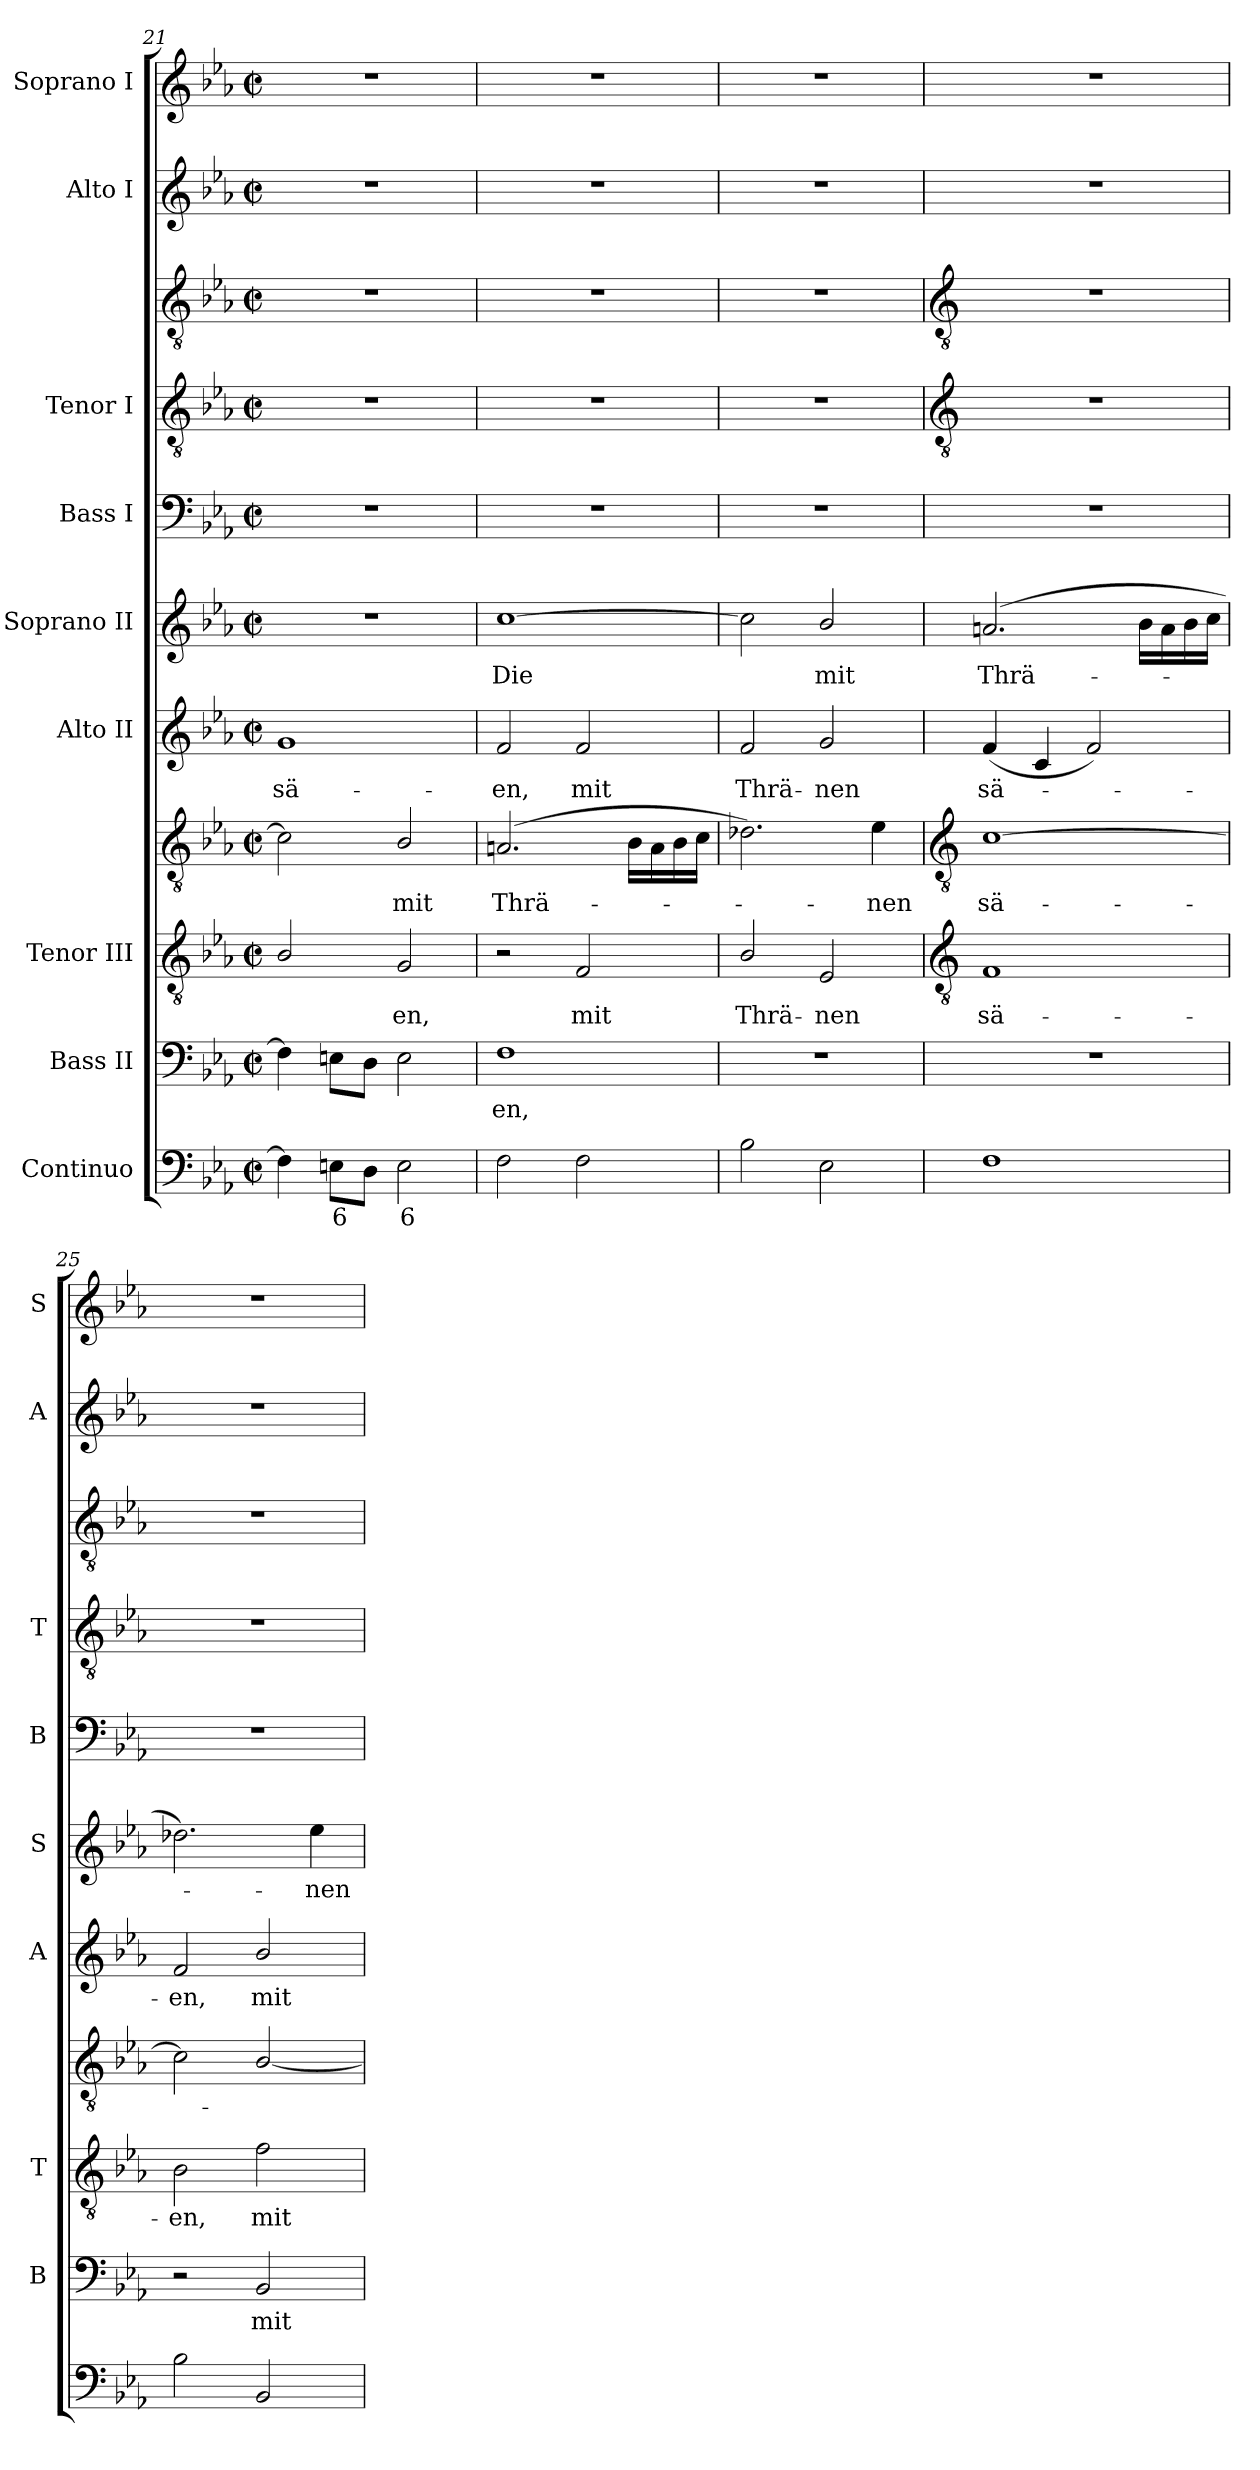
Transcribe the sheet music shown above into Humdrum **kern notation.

**kern	**text	**kern	**text	**kern	**text	**kern	**text	**kern	**text	**kern	**text	**kern	**kern	**kern	**kern	**kern
*part9	*part9	*part8	*part8	*part7	*part7	*part7	*part7	*part6	*part6	*part5	*part5	*part4	*part3	*part3	*part2	*part1
*staff11	*staff11	*staff10	*staff10	*staff9	*staff9	*staff8	*staff8	*staff7	*staff7	*staff6	*staff6	*staff5	*staff4	*staff3	*staff2	*staff1
*I"Continuo	*	*I"Bass II	*	*I"Tenor III	*	*	*	*I"Alto II	*	*I"Soprano II	*	*I"Bass I	*I"Tenor I	*	*I"Alto I	*I"Soprano I
*	*	*I'B	*	*I'T	*	*	*	*I'A	*	*I'S	*	*I'B	*I'T	*	*I'A	*I'S
*clefF4	*	*clefF4	*	*clefGv2	*	*clefGv2	*	*clefG2	*	*clefG2	*	*clefF4	*clefGv2	*clefGv2	*clefG2	*clefG2
*k[b-e-a-]	*	*k[b-e-a-]	*	*k[b-e-a-]	*	*k[b-e-a-]	*	*k[b-e-a-]	*	*k[b-e-a-]	*	*k[b-e-a-]	*k[b-e-a-]	*k[b-e-a-]	*k[b-e-a-]	*k[b-e-a-]
*E-:	*	*E-:	*	*E-:	*	*E-:	*	*E-:	*	*E-:	*	*E-:	*E-:	*E-:	*E-:	*E-:
*M2/2	*	*M2/2	*	*M2/2	*	*M2/2	*	*M2/2	*	*M2/2	*	*M2/2	*M2/2	*M2/2	*M2/2	*M2/2
*met(c|)	*	*met(c|)	*	*met(c|)	*	*met(c|)	*	*met(c|)	*	*met(c|)	*	*met(c|)	*met(c|)	*met(c|)	*met(c|)	*met(c|)
=21	=21	=21	=21	=21	=21	=21	=21	=21	=21	=21	=21	=21	=21	=21	=21	=21
!	!	!	!	!	!	!	!	!	!LO:LY:b	!	!	!	!	!	!	!
4F]	.	4F]	.	2B-/	.	2c]	.	1g	sä-	1r	.	1r	1r	1r	1r	1r
!	!LO:LY:b	!	!	!	!	!	!	!	!	!	!	!	!	!	!	!
8EnL	6	8EnL	.	.	.	.	.	.	.	.	.	.	.	.	.	.
8DJ	.	8DJ	.	.	.	.	.	.	.	.	.	.	.	.	.	.
!	!LO:LY:b	!	!	!	!LO:LY:b	!	!LO:LY:b	!	!	!	!	!	!	!	!	!
2E	6	2E	.	2G	en,	2B-/	mit	.	.	.	.	.	.	.	.	.
=22	=22	=22	=22	=22	=22	=22	=22	=22	=22	=22	=22	=22	=22	=22	=22	=22
!	!	!	!LO:LY:b	!	!	!	!LO:LY:b	!	!LO:LY:b	!	!LO:LY:b	!	!	!	!	!
2F	.	1F	en,	2r	.	(>2.An	Thrä-	2f	-en,	[1cc	Die	1r	1r	1r	1r	1r
!	!	!	!	!	!LO:LY:b	!	!	!	!LO:LY:b	!	!	!	!	!	!	!
2F	.	.	.	2F	mit	.	.	2f	mit	.	.	.	.	.	.	.
.	.	.	.	.	.	16B-LL	.	.	.	.	.	.	.	.	.	.
.	.	.	.	.	.	16A	.	.	.	.	.	.	.	.	.	.
.	.	.	.	.	.	16B-	.	.	.	.	.	.	.	.	.	.
.	.	.	.	.	.	16cJJ	.	.	.	.	.	.	.	.	.	.
=23	=23	=23	=23	=23	=23	=23	=23	=23	=23	=23	=23	=23	=23	=23	=23	=23
!	!	!	!	!	!LO:LY:b	!	!	!	!LO:LY:b	!	!	!	!	!	!	!
2B-	.	1r	.	2B-/	Thrä-	2.d-X)	.	2f	Thrä-	2cc]	.	1r	1r	1r	1r	1r
!	!	!	!	!	!LO:LY:b	!	!	!	!LO:LY:b	!	!LO:LY:b	!	!	!	!	!
2E-	.	.	.	2E-	-nen	.	.	2g	-nen	2b-/	mit	.	.	.	.	.
!	!	!	!	!	!	!	!LO:LY:b	!	!	!	!	!	!	!	!	!
.	.	.	.	.	.	4e-	nen	.	.	.	.	.	.	.	.	.
!!LO:LB:g=z
=24	=24	=24	=24	=24	=24	=24	=24	=24	=24	=24	=24	=24	=24	=24	=24	=24
*	*	*	*	*clefGv2	*	*clefGv2	*	*	*	*	*	*	*clefGv2	*clefGv2	*	*
!	!	!	!	!	!LO:LY:b	!	!LO:LY:b	!	!LO:LY:b	!	!LO:LY:b	!	!	!	!	!
1F	.	1r	.	1F	sä-	[1c	sä-	(<4f	sä-	(>2.an	Thrä-	1r	1r	1r	1r	1r
.	.	.	.	.	.	.	.	4c	.	.	.	.	.	.	.	.
.	.	.	.	.	.	.	.	2f)	.	.	.	.	.	.	.	.
.	.	.	.	.	.	.	.	.	.	16b-LL	.	.	.	.	.	.
.	.	.	.	.	.	.	.	.	.	16a	.	.	.	.	.	.
.	.	.	.	.	.	.	.	.	.	16b-	.	.	.	.	.	.
.	.	.	.	.	.	.	.	.	.	16ccJJ	.	.	.	.	.	.
=25	=25	=25	=25	=25	=25	=25	=25	=25	=25	=25	=25	=25	=25	=25	=25	=25
!	!	!	!	!	!LO:LY:b	!	!	!	!LO:LY:b	!	!	!	!	!	!	!
2B-	.	2r	.	2B-	-en,	2c]	.	2f	en,	2.dd-X)	.	1r	1r	1r	1r	1r
!	!	!	!LO:LY:b	!	!LO:LY:b	!	!	!	!LO:LY:b	!	!	!	!	!	!	!
2BB-	.	2BB-	mit	2f	mit	[2B-/	.	2b-/	mit	.	.	.	.	.	.	.
!	!	!	!	!	!	!	!	!	!	!	!LO:LY:b	!	!	!	!	!
.	.	.	.	.	.	.	.	.	.	4ee-	nen	.	.	.	.	.
=	=	=	=	=	=	=	=	=	=	=	=	=	=	=	=	=
*-	*-	*-	*-	*-	*-	*-	*-	*-	*-	*-	*-	*-	*-	*-	*-	*-
